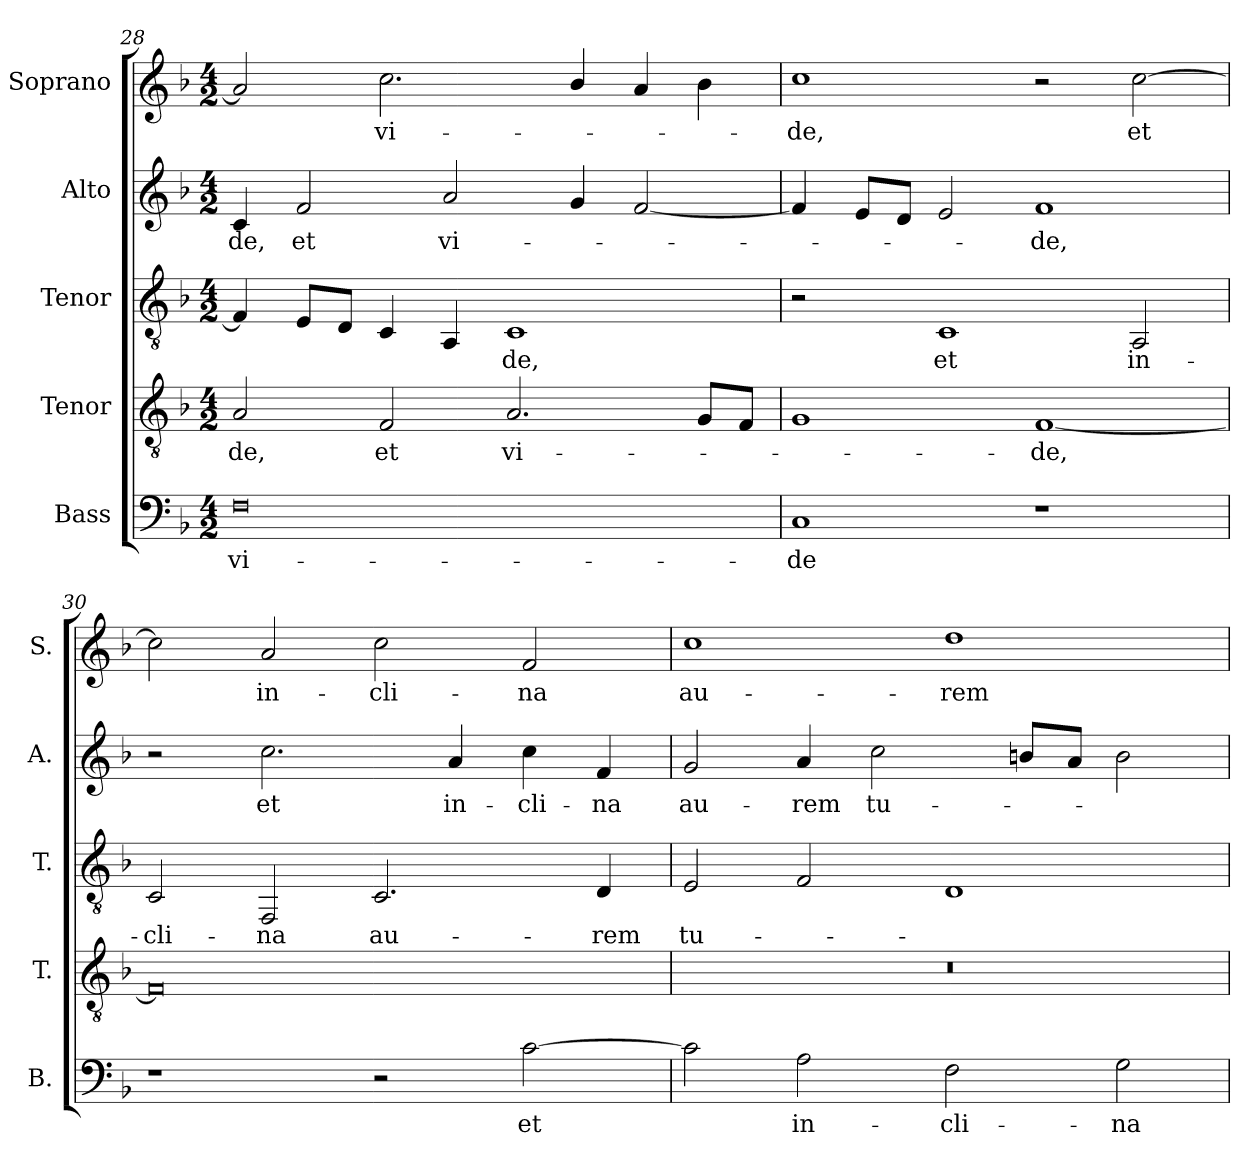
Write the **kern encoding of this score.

**kern	**text	**kern	**text	**kern	**text	**kern	**text	**kern	**text
*part5	*part5	*part4	*part4	*part3	*part3	*part2	*part2	*part1	*part1
*staff5	*staff5	*staff4	*staff4	*staff3	*staff3	*staff2	*staff2	*staff1	*staff1
*I"Bass	*	*I"Tenor	*	*I"Tenor	*	*I"Alto	*	*I"Soprano	*
*I'B.	*	*I'T.	*	*I'T.	*	*I'A.	*	*I'S.	*
*clefF4	*	*clefGv2	*	*clefGv2	*	*clefG2	*	*clefG2	*
*	*	*ITrd7c12	*	*	*	*	*	*	*
*k[b-]	*	*k[b-]	*	*k[b-]	*	*k[b-]	*	*k[b-]	*
*F:	*	*F:	*	*F:	*	*F:	*	*F:	*
*M4/2	*	*M4/2	*	*M4/2	*	*M4/2	*	*M4/2	*
=28	=28	=28	=28	=28	=28	=28	=28	=28	=28
!	!LO:LY:b:color=#000000	!	!	!	!	!	!	!	!
!	!	!	!LO:LY:b:color=#000000	!	!	!	!	!	!
!	!	!	!	!	!	!	!LO:LY:b:color=#000000	!	!
0Fi	vi-	2AAi/	-de,	4Fi/]	.	4ci/	-de,	2ai/]	.
!	!	!	!	!	!	!	!LO:LY:b:color=#000000	!	!
.	.	.	.	8Ei/L	.	2fi/	et	.	.
.	.	.	.	8Di/J	.	.	.	.	.
!	!	!	!LO:LY:b:color=#000000	!	!	!	!	!	!
!	!	!	!	!	!	!	!	!	!LO:LY:b:color=#000000
.	.	2FFi/	et	4Ci/	.	.	.	2.cci\	vi-
!	!	!	!	!	!	!	!LO:LY:b:color=#000000	!	!
.	.	.	.	4AAi/	.	2ai/	vi-	.	.
!	!	!	!LO:LY:b:color=#000000	!	!	!	!	!	!
!	!	!	!	!	!LO:LY:b:color=#000000	!	!	!	!
.	.	2.AAi/	vi-	1Ci	-de,	.	.	.	.
.	.	.	.	.	.	4gi/	.	4b-i/	.
.	.	.	.	.	.	[2fi/	.	4ai/	.
.	.	8GGi/L	.	.	.	.	.	4b-i\	.
.	.	8FFi/J	.	.	.	.	.	.	.
!!LO:LB:g=z
=29	=29	=29	=29	=29	=29	=29	=29	=29	=29
!	!LO:LY:b:color=#000000	!	!	!	!	!	!	!	!
!	!	!	!	!	!	!	!	!	!LO:LY:b:color=#000000
1Ci	-de	1GGi	.	2r	.	4fi/]	.	1cci	-de,
.	.	.	.	.	.	8ei/L	.	.	.
.	.	.	.	.	.	8di/J	.	.	.
!	!	!	!	!	!LO:LY:b:color=#000000	!	!	!	!
.	.	.	.	1Ci	et	2ei/	.	.	.
!	!	!	!LO:LY:b:color=#000000	!	!	!	!	!	!
!	!	!	!	!	!	!	!LO:LY:b:color=#000000	!	!
1r	.	[1FFi	-de,	.	.	1fi	-de,	2r	.
!	!	!	!	!	!LO:LY:b:color=#000000	!	!	!	!
!	!	!	!	!	!	!	!	!	!LO:LY:b:color=#000000
.	.	.	.	2AAi/	in-	.	.	[2cci\	et
=30	=30	=30	=30	=30	=30	=30	=30	=30	=30
!	!	!	!	!	!LO:LY:b:color=#000000	!	!	!	!
1r	.	0FFi]	.	2Ci/	-cli-	2r	.	2cci\]	.
!	!	!	!	!	!LO:LY:b:color=#000000	!	!	!	!
!	!	!	!	!	!	!	!LO:LY:b:color=#000000	!	!
!	!	!	!	!	!	!	!	!	!LO:LY:b:color=#000000
.	.	.	.	2FFi/	-na	2.cci\	et	2ai/	in-
!	!	!	!	!	!LO:LY:b:color=#000000	!	!	!	!
!	!	!	!	!	!	!	!	!	!LO:LY:b:color=#000000
2r	.	.	.	2.Ci/	au-	.	.	2cci\	-cli-
!	!	!	!	!	!	!	!LO:LY:b:color=#000000	!	!
.	.	.	.	.	.	4ai/	in-	.	.
!	!LO:LY:b:color=#000000	!	!	!	!	!	!	!	!
!	!	!	!	!	!	!	!LO:LY:b:color=#000000	!	!
!	!	!	!	!	!	!	!	!	!LO:LY:b:color=#000000
[2ci\	et	.	.	.	.	4cci\	-cli-	2fi/	-na
!	!	!	!	!	!LO:LY:b:color=#000000	!	!	!	!
!	!	!	!	!	!	!	!LO:LY:b:color=#000000	!	!
.	.	.	.	4Di/	-rem	4fi/	-na	.	.
=31	=31	=31	=31	=31	=31	=31	=31	=31	=31
!	!	!LO:N:vis=1	!	!	!	!	!	!	!
!	!	!	!	!	!LO:LY:b:color=#000000	!	!	!	!
!	!	!	!	!	!	!	!LO:LY:b:color=#000000	!	!
!	!	!	!	!	!	!	!	!	!LO:LY:b:color=#000000
2ci\]	.	0r	.	2Ei/	tu-	2gi/	au-	1cci	au-
!	!LO:LY:b:color=#000000	!	!	!	!	!	!	!	!
!	!	!	!	!	!	!	!LO:LY:b:color=#000000	!	!
2Ai\	in-	.	.	2Fi/	.	4ai/	-rem	.	.
!	!	!	!	!	!	!	!LO:LY:b:color=#000000	!	!
.	.	.	.	.	.	2cci\	tu-	.	.
!	!LO:LY:b:color=#000000	!	!	!	!	!	!	!	!
!	!	!	!	!	!	!	!	!	!LO:LY:b:color=#000000
2Fi\	-cli-	.	.	1Di	.	.	.	1ddi	-rem
.	.	.	.	.	.	8bni/L	.	.	.
.	.	.	.	.	.	8ai/J	.	.	.
!	!LO:LY:b:color=#000000	!	!	!	!	!	!	!	!
2Gi\	-na	.	.	.	.	2bi\	.	.	.
=	=	=	=	=	=	=	=	=	=
*-	*-	*-	*-	*-	*-	*-	*-	*-	*-
